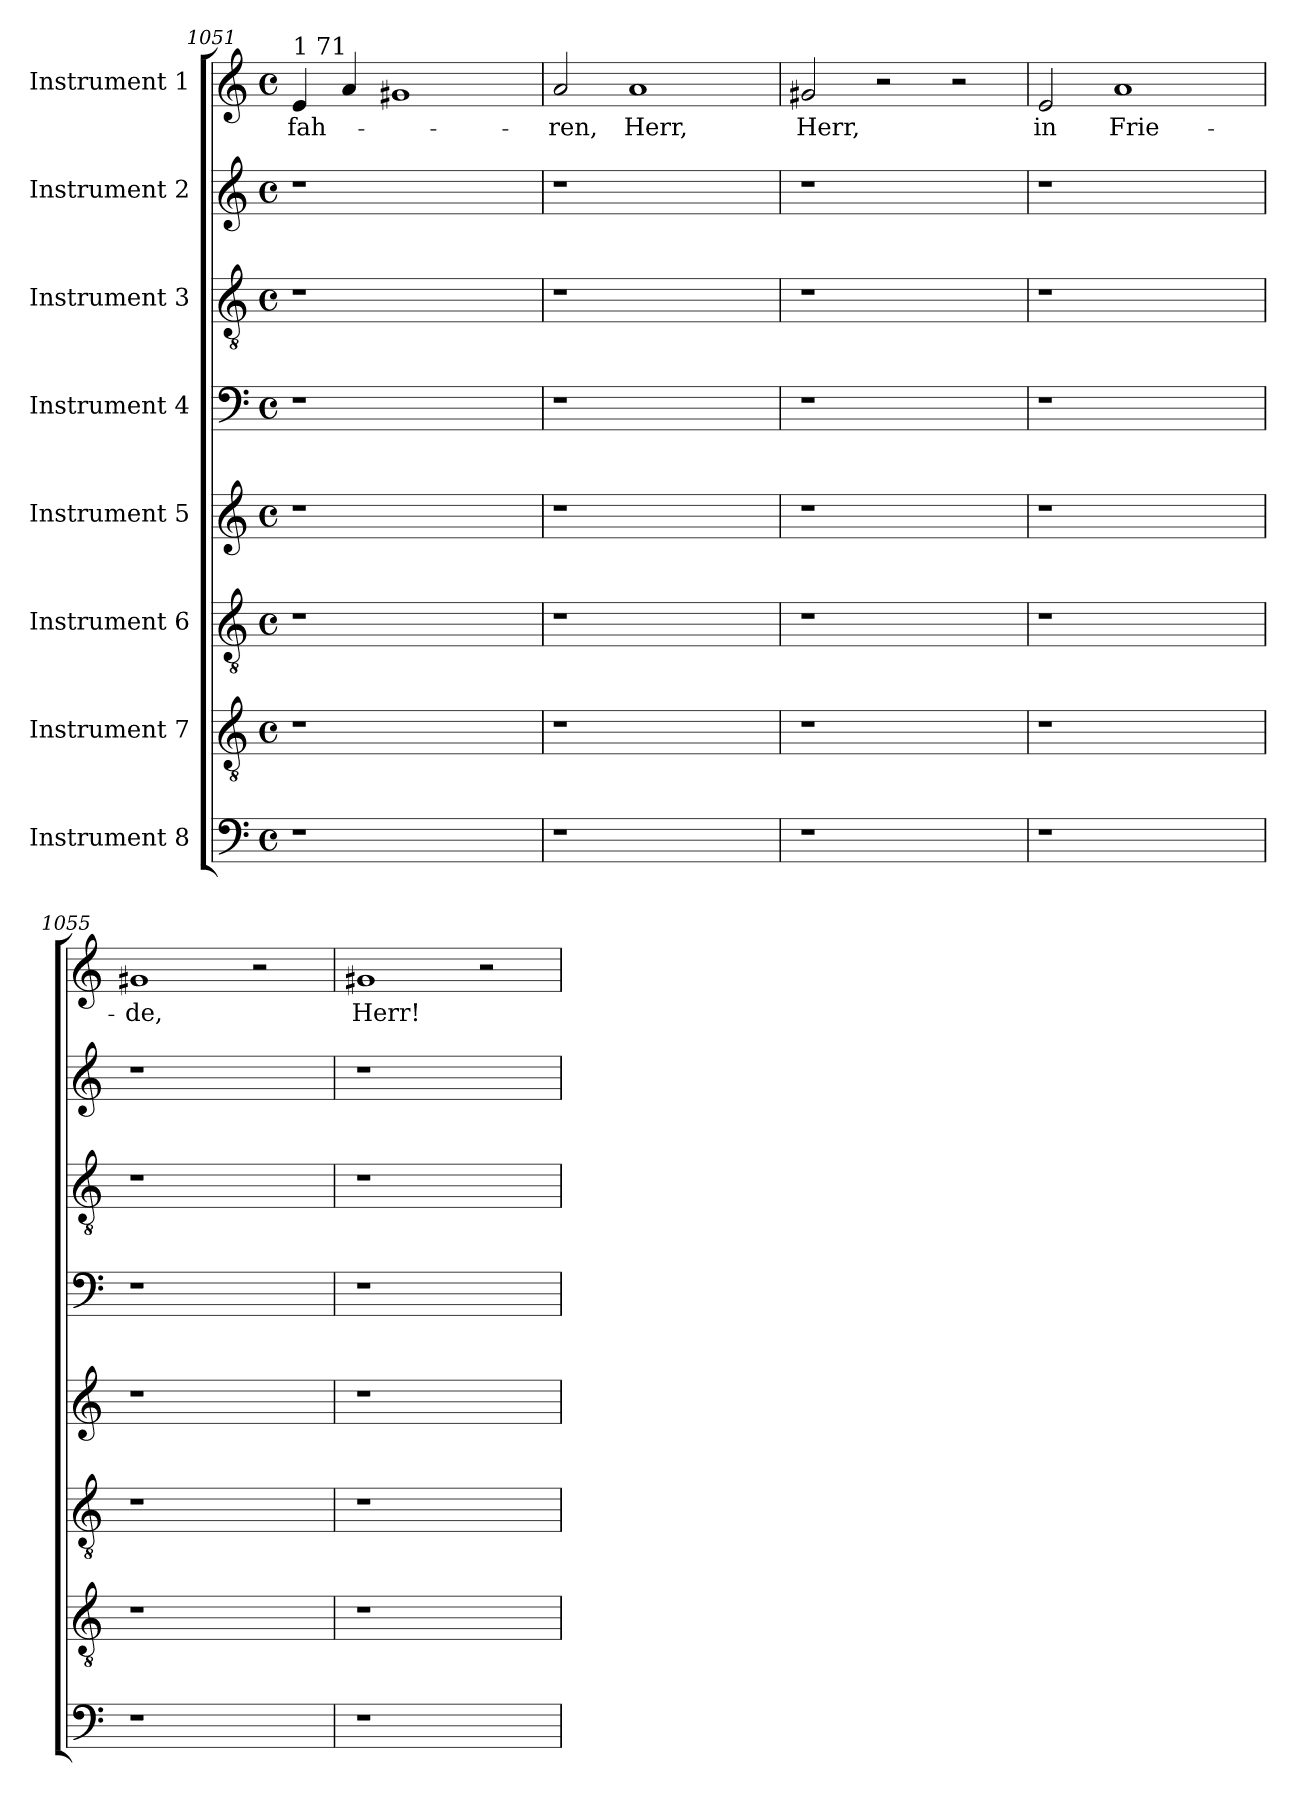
**kern	**kern	**kern	**kern	**kern	**kern	**kern	**kern	**text
*part8	*part7	*part6	*part5	*part4	*part3	*part2	*part1	*part1
*staff8	*staff7	*staff6	*staff5	*staff4	*staff3	*staff2	*staff1	*staff1
*I"Instrument 8	*I"Instrument 7	*I"Instrument 6	*I"Instrument 5	*I"Instrument 4	*I"Instrument 3	*I"Instrument 2	*I"Instrument 1	*
!!LO:LB:g=z
*clefF4	*clefGv2	*clefGv2	*clefG2	*clefF4	*clefGv2	*clefG2	*clefG2	*
*M4/4	*M4/4	*M4/4	*M4/4	*M4/4	*M4/4	*M4/4	*M4/4	*
*met(c)	*met(c)	*met(c)	*met(c)	*met(c)	*met(c)	*met(c)	*met(c)	*
=1051	=1051	=1051	=1051	=1051	=1051	=1051	=1051	=1051
!	!	!	!	!	!	!	!LO:TX:a:t=1 71	!
!	!	!	!	!	!	!	!	!LO:LY:b:cj
1r	1r	1r	1r	1r	1r	1r	4e/	fah-
.	.	.	.	.	.	.	4a/	.
.	.	.	.	.	.	.	1g#X	.
2ryy	2ryy	2ryy	2ryy	2ryy	2ryy	2ryy	.	.
=1052	=1052	=1052	=1052	=1052	=1052	=1052	=1052	=1052
!	!	!	!	!	!	!	!	!LO:LY:b:cj
1r	1r	1r	1r	1r	1r	1r	2a/	-ren,
!	!	!	!	!	!	!	!	!LO:LY:b:cj
.	.	.	.	.	.	.	1a	Herr,
2ryy	2ryy	2ryy	2ryy	2ryy	2ryy	2ryy	.	.
=1053	=1053	=1053	=1053	=1053	=1053	=1053	=1053	=1053
!	!	!	!	!	!	!	!	!LO:LY:b:cj
1r	1r	1r	1r	1r	1r	1r	2g#X/	Herr,
.	.	.	.	.	.	.	2r	.
2ryy	2ryy	2ryy	2ryy	2ryy	2ryy	2ryy	2r	.
=1054	=1054	=1054	=1054	=1054	=1054	=1054	=1054	=1054
!	!	!	!	!	!	!	!	!LO:LY:b:cj
1r	1r	1r	1r	1r	1r	1r	2e/	in
!	!	!	!	!	!	!	!	!LO:LY:b:cj
.	.	.	.	.	.	.	1a	Frie-
2ryy	2ryy	2ryy	2ryy	2ryy	2ryy	2ryy	.	.
=1055	=1055	=1055	=1055	=1055	=1055	=1055	=1055	=1055
!	!	!	!	!	!	!	!	!LO:LY:b:cj
1r	1r	1r	1r	1r	1r	1r	1g#X	-de,
2ryy	2ryy	2ryy	2ryy	2ryy	2ryy	2ryy	2r	.
=1056	=1056	=1056	=1056	=1056	=1056	=1056	=1056	=1056
!	!	!	!	!	!	!	!	!LO:LY:b:cj
1r	1r	1r	1r	1r	1r	1r	1g#X	Herr!
2ryy	2ryy	2ryy	2ryy	2ryy	2ryy	2ryy	2r	.
=	=	=	=	=	=	=	=!	=!
*-	*-	*-	*-	*-	*-	*-	*-	*-
